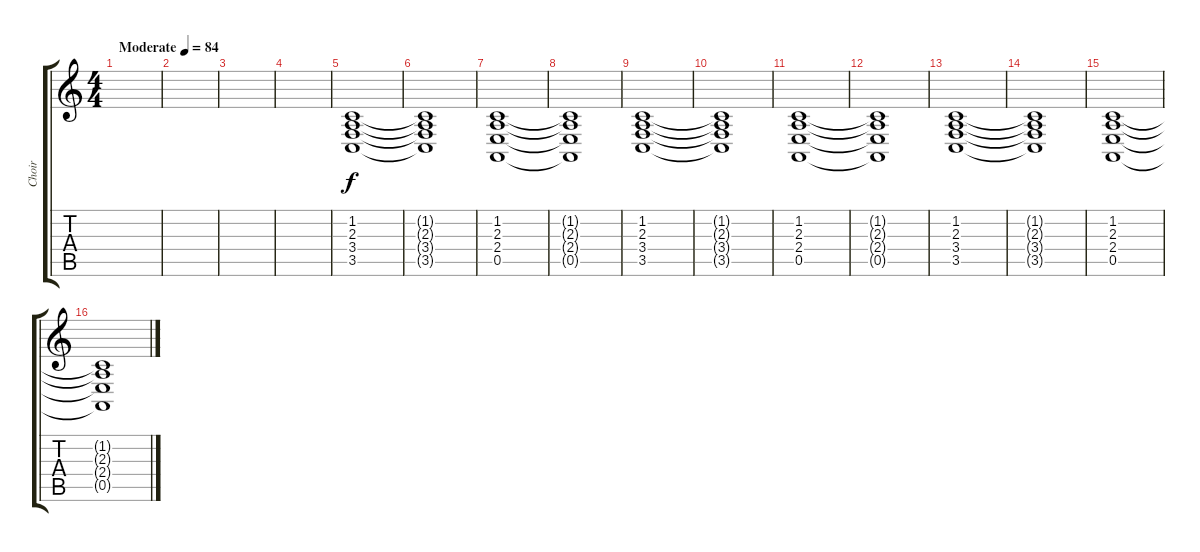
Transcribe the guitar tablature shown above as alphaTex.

\track ("Choir" "Choir") {instrument choiraahs}
\staff {score tabs}
\tuning (E4 B3 G3 D3 A2 E2) {hide}
\ts (4 4)
\tempo (84 "Moderate")
\clef g2
\ks c
|
|
|
|
(1.2 2.3 3.4 3.5).1 |
(1.2{t} 2.3{t} 3.4{t} 3.5{t}).1 |
(1.2 2.3 2.4 0.5).1 |
(1.2{t} 2.3{t} 2.4{t} 0.5{t}).1 |
(1.2 2.3 3.4 3.5).1 |
(1.2{t} 2.3{t} 3.4{t} 3.5{t}).1 |
(1.2 2.3 2.4 0.5).1 |
(1.2{t} 2.3{t} 2.4{t} 0.5{t}).1 |
(1.2 2.3 3.4 3.5).1 |
(1.2{t} 2.3{t} 3.4{t} 3.5{t}).1 |
(1.2 2.3 2.4 0.5).1 |
(1.2{t} 2.3{t} 2.4{t} 0.5{t}).1
